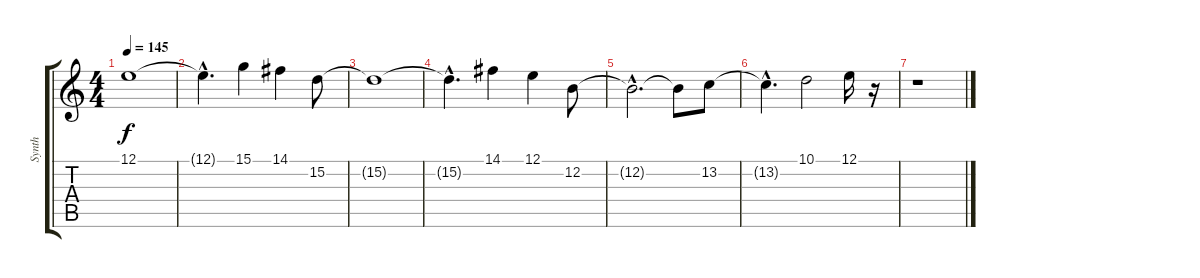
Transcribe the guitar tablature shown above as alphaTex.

\track ("Synth" "Synth") {instrument stringensemble1}
\staff {score tabs}
\tuning (E4 B3 G3 D3 A2 E2) {hide}
\ts (4 4)
\tempo 145
\clef g2
\ks c
12.1{t}.1{dy f} |
12.1{hac t}.4{d} 15.1.4 14.1.4 15.2.8 |
15.2{t}.1 |
15.2{hac t}.4{d} 14.1.4 12.1.4 12.2.8 |
12.2{hac t}.2{d} 12.2{t}.8 13.2.8 |
13.2{hac t}.4{d} 10.1.2 12.1.16 r.16 |
r.1
